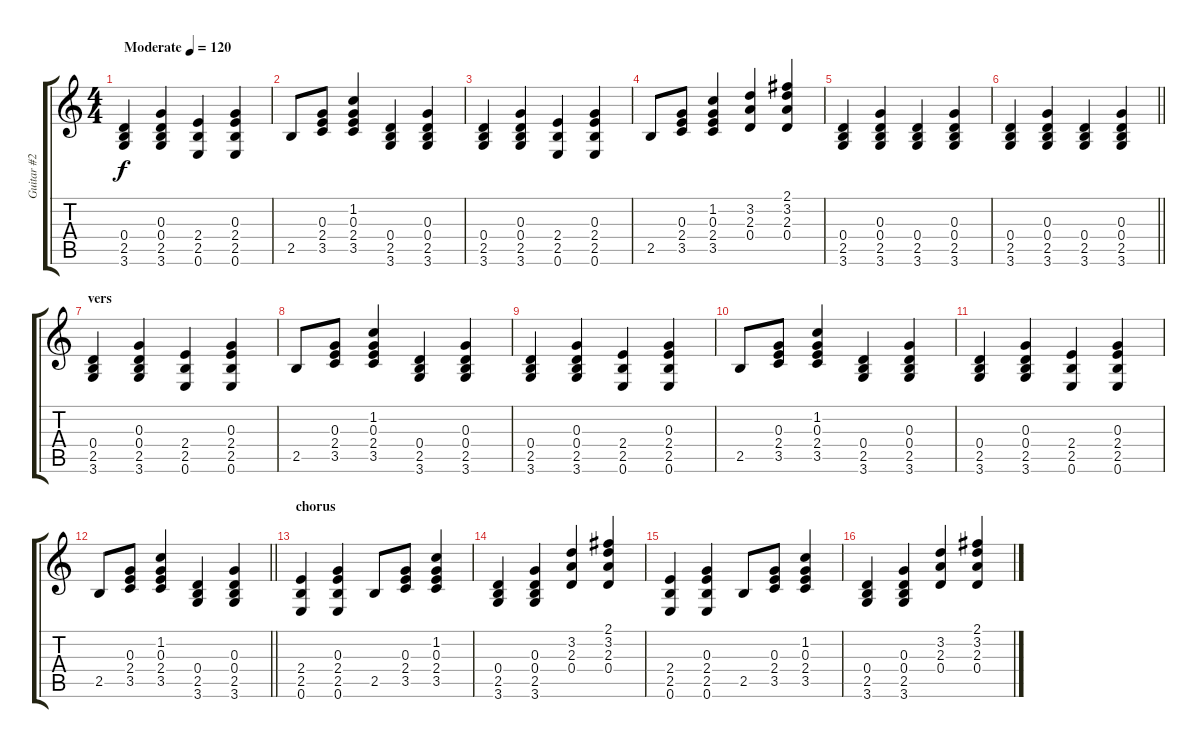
\track ("Guitar #2" "Guitar #2") {instrument acousticguitarsteel}
\staff {score tabs}
\tuning (E4 B3 G3 D3 A2 E2) {hide}
\ts (4 4)
\tempo (120 "Moderate")
\clef g2
\ks c
(0.4 2.5 3.6).4{dy f instrument acousticguitarsteel} (0.3 0.4 2.5 3.6).4 (2.4 2.5 0.6).4 (0.3 2.4 2.5 0.6).4 |
2.5.8 (0.3 2.4 3.5).8 (1.2 0.3 2.4 3.5).4 (0.4 2.5 3.6).4 (0.3 0.4 2.5 3.6).4 |
(0.4 2.5 3.6).4 (0.3 0.4 2.5 3.6).4 (2.4 2.5 0.6).4 (0.3 2.4 2.5 0.6).4 |
2.5.8 (0.3 2.4 3.5).8 (1.2 0.3 2.4 3.5).4 (3.2 2.3 0.4).4 (2.1 3.2 2.3 0.4).4 |
(0.4 2.5 3.6).4 (0.3 0.4 2.5 3.6).4 (0.4 2.5 3.6).4 (0.3 0.4 2.5 3.6).4 |
\barLineRight lightlight
(0.4 2.5 3.6).4 (0.3 0.4 2.5 3.6).4 (0.4 2.5 3.6).4 (0.3 0.4 2.5 3.6).4 |
\section ("" "vers")
(0.4 2.5 3.6).4 (0.3 0.4 2.5 3.6).4 (2.4 2.5 0.6).4 (0.3 2.4 2.5 0.6).4 |
2.5.8 (0.3 2.4 3.5).8 (1.2 0.3 2.4 3.5).4 (0.4 2.5 3.6).4 (0.3 0.4 2.5 3.6).4 |
(0.4 2.5 3.6).4 (0.3 0.4 2.5 3.6).4 (2.4 2.5 0.6).4 (0.3 2.4 2.5 0.6).4 |
2.5.8 (0.3 2.4 3.5).8 (1.2 0.3 2.4 3.5).4 (0.4 2.5 3.6).4 (0.3 0.4 2.5 3.6).4 |
(0.4 2.5 3.6).4 (0.3 0.4 2.5 3.6).4 (2.4 2.5 0.6).4 (0.3 2.4 2.5 0.6).4 |
\barLineRight lightlight
2.5.8 (0.3 2.4 3.5).8 (1.2 0.3 2.4 3.5).4 (0.4 2.5 3.6).4 (0.3 0.4 2.5 3.6).4 |
\section ("" "chorus")
(2.4 2.5 0.6).4 (0.3 2.4 2.5 0.6).4 2.5.8 (0.3 2.4 3.5).8 (1.2 0.3 2.4 3.5).4 |
(0.4 2.5 3.6).4 (0.3 0.4 2.5 3.6).4 (3.2 2.3 0.4).4 (2.1 3.2 2.3 0.4).4 |
(2.4 2.5 0.6).4 (0.3 2.4 2.5 0.6).4 2.5.8 (0.3 2.4 3.5).8 (1.2 0.3 2.4 3.5).4 |
(0.4 2.5 3.6).4 (0.3 0.4 2.5 3.6).4 (3.2 2.3 0.4).4 (2.1 3.2 2.3 0.4).4
